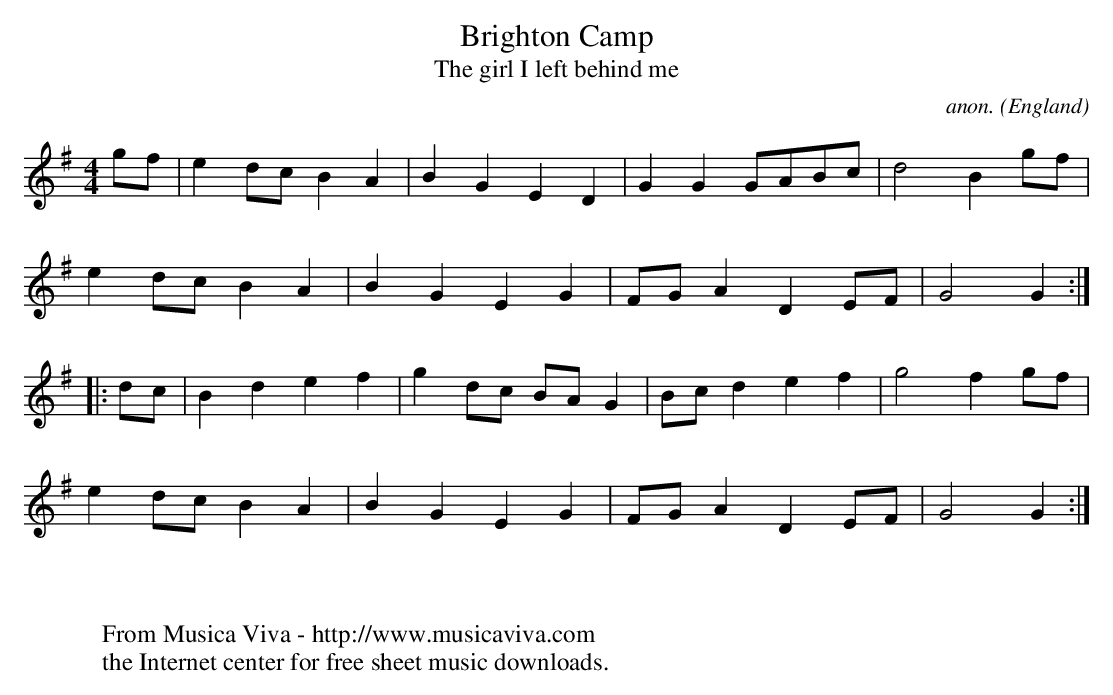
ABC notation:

X:1
T:Brighton Camp
T:The girl I left behind me
C:anon.
O:England
M:4/4
L:1/8
K:G
gf|e2dc B2A2|B2G2E2D2|G2G2GABc|d4B2gf|
e2dc B2A2|B2G2E2G2|FG A2D2EF|G4G2:|
|:dc|B2d2e2f2|g2dc BA G2|Bc d2e2f2|g4f2gf|
e2dc B2A2|B2G2E2G2|FG A2D2EF|G4G2:|
W:
W:
W:  From Musica Viva - http://www.musicaviva.com
W:  the Internet center for free sheet music downloads.
